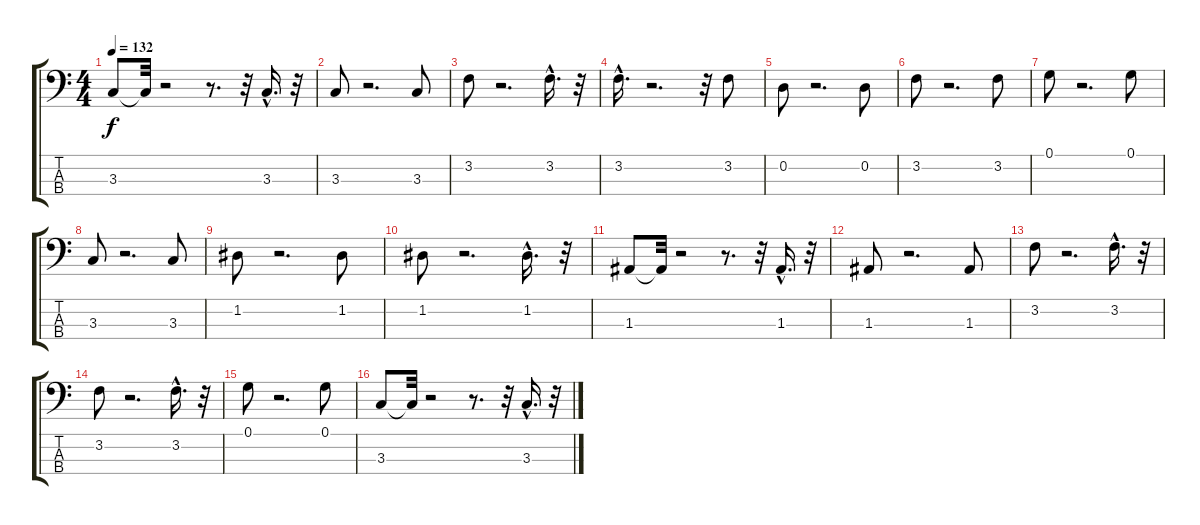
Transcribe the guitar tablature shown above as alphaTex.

\track "" {instrument synthbass2}
\staff {score tabs}
\tuning (G2 D2 A1 E1) {hide}
\ts (4 4)
\tempo 132
\clef f4
\ks c
3.3.8{dy f} 3.3{t}.32 r.2 r.8{d} r.32 3.3{hac}.16{d} r.32 |
3.3.8 r.2{d} 3.3.8 |
3.2.8 r.2{d} 3.2{hac}.16{d} r.32 |
3.2{hac}.16{d} r.2{d} r.32 3.2.8 |
0.2.8 r.2{d} 0.2.8 |
3.2.8 r.2{d} 3.2.8 |
0.1.8 r.2{d} 0.1.8 |
3.3.8 r.2{d} 3.3.8 |
1.2.8 r.2{d} 1.2.8 |
1.2.8 r.2{d} 1.2{hac}.16{d} r.32 |
1.3.8 1.3{t}.32 r.2 r.8{d} r.32 1.3{hac}.16{d} r.32 |
1.3.8 r.2{d} 1.3.8 |
3.2.8 r.2{d} 3.2{hac}.16{d} r.32 |
3.2.8 r.2{d} 3.2{hac}.16{d} r.32 |
0.1.8 r.2{d} 0.1.8 |
3.3.8 3.3{t}.32 r.2 r.8{d} r.32 3.3{hac}.16{d} r.32
